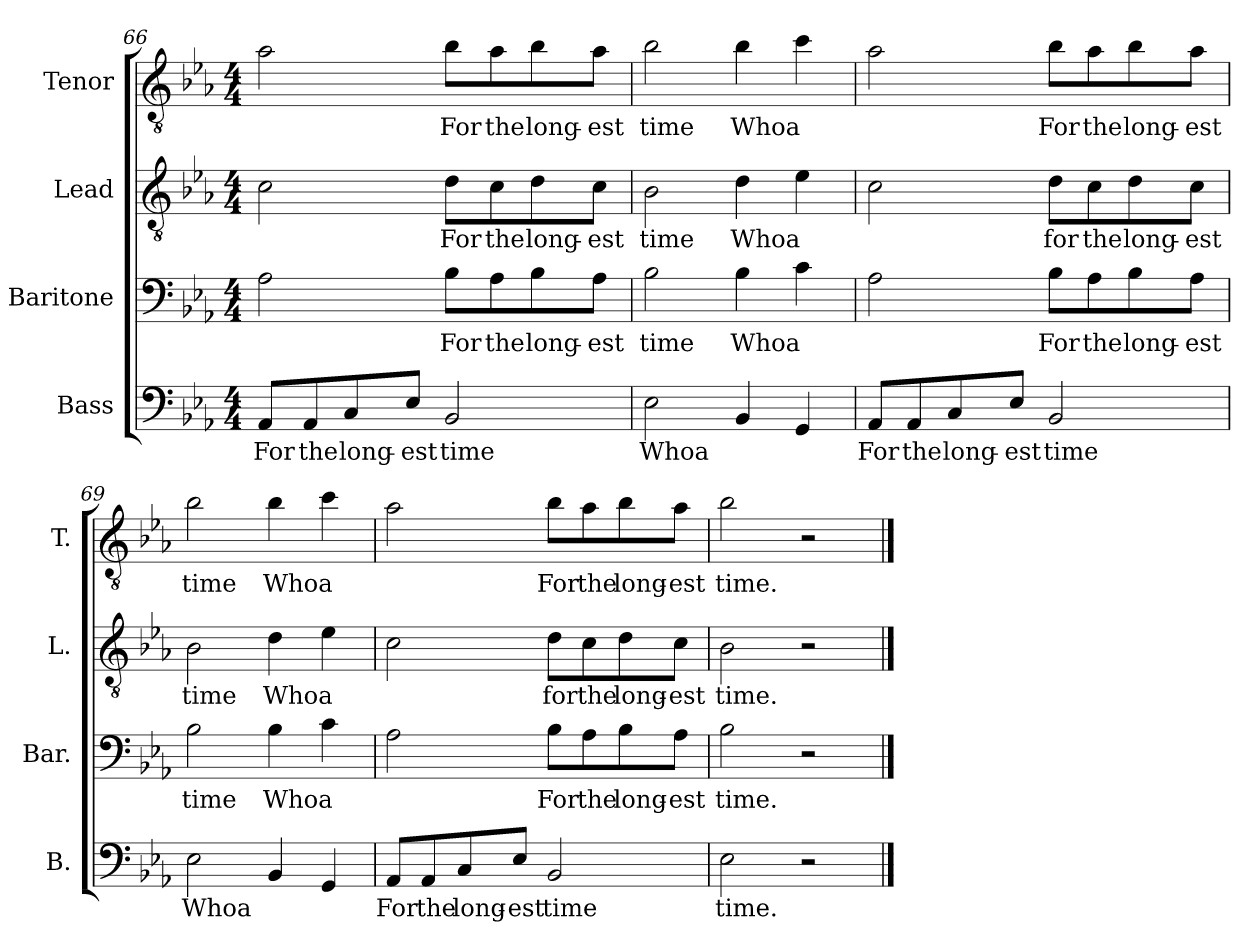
**kern	**text	**kern	**text	**kern	**text	**kern	**text
*part4	*part4	*part3	*part3	*part2	*part2	*part1	*part1
*staff4	*staff4	*staff3	*staff3	*staff2	*staff2	*staff1	*staff1
*I"Bass	*	*I"Baritone	*	*I"Lead	*	*I"Tenor	*
*I'B.	*	*I'Bar.	*	*I'L.	*	*I'T.	*
!!LO:PB:g=z
*clefF4	*	*clefF4	*	*clefGv2	*	*clefGv2	*
*k[b-e-a-]	*	*k[b-e-a-]	*	*k[b-e-a-]	*	*k[b-e-a-]	*
*M4/4	*	*M4/4	*	*M4/4	*	*M4/4	*
=66	=66	=66	=66	=66	=66	=66	=66
8AA-/L	For	2A-\	.	2c\	.	2a-\	.
8AA-/	the	.	.	.	.	.	.
8C/	long-	.	.	.	.	.	.
8E-/J	-est	.	.	.	.	.	.
2BB-/	time	8B-\L	For	8d\L	For	8b-\L	For
.	.	8A-\	the	8c\	the	8a-\	the
.	.	8B-\	long-	8d\	long-	8b-\	long-
.	.	8A-\J	-est	8c\J	-est	8a-\J	-est
=67	=67	=67	=67	=67	=67	=67	=67
2E-\	Whoa	2B-\	time	2B-\	time	2b-\	time
4BB-/	.	4B-\	Whoa	4d\	Whoa	4b-\	Whoa
4GG/	.	4c\	.	4e-\	.	4cc\	.
=68	=68	=68	=68	=68	=68	=68	=68
8AA-/L	For	2A-\	.	2c\	.	2a-\	.
8AA-/	the	.	.	.	.	.	.
8C/	long-	.	.	.	.	.	.
8E-/J	-est	.	.	.	.	.	.
2BB-/	time	8B-\L	For	8d\L	for	8b-\L	For
.	.	8A-\	the	8c\	the	8a-\	the
.	.	8B-\	long-	8d\	long-	8b-\	long-
.	.	8A-\J	-est	8c\J	-est	8a-\J	-est
!!LO:LB:g=z
=69	=69	=69	=69	=69	=69	=69	=69
2E-\	Whoa	2B-\	time	2B-\	time	2b-\	time
4BB-/	.	4B-\	Whoa	4d\	Whoa	4b-\	Whoa
4GG/	.	4c\	.	4e-\	.	4cc\	.
=70	=70	=70	=70	=70	=70	=70	=70
8AA-/L	For	2A-\	.	2c\	.	2a-\	.
8AA-/	the	.	.	.	.	.	.
8C/	long-	.	.	.	.	.	.
8E-/J	-est	.	.	.	.	.	.
2BB-/	time	8B-\L	For	8d\L	for	8b-\L	For
.	.	8A-\	the	8c\	the	8a-\	the
.	.	8B-\	long-	8d\	long-	8b-\	long-
.	.	8A-\J	-est	8c\J	-est	8a-\J	-est
=71	=71	=71	=71	=71	=71	=71	=71
2E-\	time.	2B-\	time.	2B-\	time.	2b-\	time.
2r	.	2r	.	2r	.	2r	.
==	==	==	==	==	==	==	==
*-	*-	*-	*-	*-	*-	*-	*-
